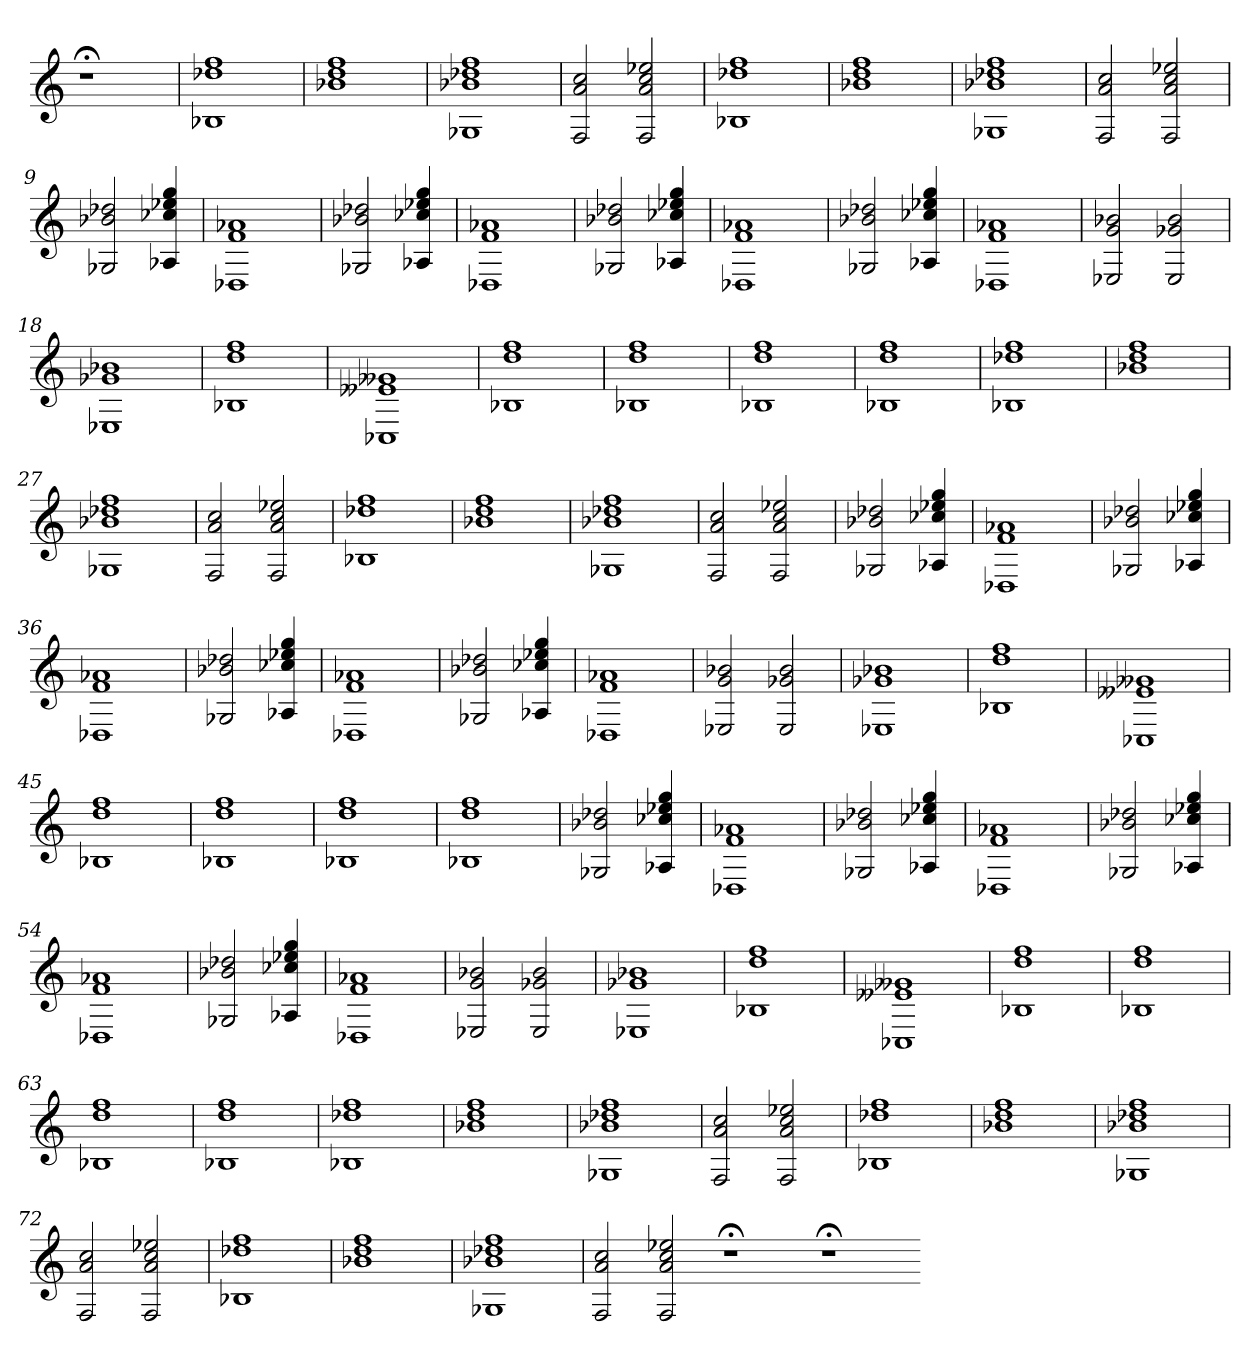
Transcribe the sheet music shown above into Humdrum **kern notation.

**kern
*part1
*staff1
=
1r;<
=1
1B-X 1dd-X 1ff
=2
1b-X 1dd 1ff
=3
1G-X 1b-X 1dd-X 1ff
=4
2F 2a 2cc
2F 2a 2cc 2ee-X
=5
1B-X 1dd-X 1ff
=6
1b-X 1dd 1ff
=7
1G-X 1b-X 1dd-X 1ff
=8
2F 2a 2cc
2F 2a 2cc 2ee-X
=9
2G-X 2b-X 2dd-X
4A-X 4cc-X 4ee-X 4gg
=10
1D-X 1f 1a-X
=11
2G-X 2b-X 2dd-X
4A-X 4cc-X 4ee-X 4gg
=12
1D-X 1f 1a-X
=13
2G-X 2b-X 2dd-X
4A-X 4cc-X 4ee-X 4gg
=14
1D-X 1f 1a-X
=15
2G-X 2b-X 2dd-X
4A-X 4cc-X 4ee-X 4gg
=16
1D-X 1f 1a-X
=17
2E-X 2g 2b-X
2E- 2g-X 2b-
=18
1E-X 1g-X 1b-X
=19
1B-X 1dd 1ff
=20
1C-X 1e--X 1g--X
=21
1B-X 1dd 1ff
=22
1B-X 1dd 1ff
=23
1B-X 1dd 1ff
=24
1B-X 1dd 1ff
=25
1B-X 1dd-X 1ff
=26
1b-X 1dd 1ff
=27
1G-X 1b-X 1dd-X 1ff
=28
2F 2a 2cc
2F 2a 2cc 2ee-X
=29
1B-X 1dd-X 1ff
=30
1b-X 1dd 1ff
=31
1G-X 1b-X 1dd-X 1ff
=32
2F 2a 2cc
2F 2a 2cc 2ee-X
=33
2G-X 2b-X 2dd-X
4A-X 4cc-X 4ee-X 4gg
=34
1D-X 1f 1a-X
=35
2G-X 2b-X 2dd-X
4A-X 4cc-X 4ee-X 4gg
=36
1D-X 1f 1a-X
=37
2G-X 2b-X 2dd-X
4A-X 4cc-X 4ee-X 4gg
=38
1D-X 1f 1a-X
=39
2G-X 2b-X 2dd-X
4A-X 4cc-X 4ee-X 4gg
=40
1D-X 1f 1a-X
=41
2E-X 2g 2b-X
2E- 2g-X 2b-
=42
1E-X 1g-X 1b-X
=43
1B-X 1dd 1ff
=44
1C-X 1e--X 1g--X
=45
1B-X 1dd 1ff
=46
1B-X 1dd 1ff
=47
1B-X 1dd 1ff
=48
1B-X 1dd 1ff
=49
2G-X 2b-X 2dd-X
4A-X 4cc-X 4ee-X 4gg
=50
1D-X 1f 1a-X
=51
2G-X 2b-X 2dd-X
4A-X 4cc-X 4ee-X 4gg
=52
1D-X 1f 1a-X
=53
2G-X 2b-X 2dd-X
4A-X 4cc-X 4ee-X 4gg
=54
1D-X 1f 1a-X
=55
2G-X 2b-X 2dd-X
4A-X 4cc-X 4ee-X 4gg
=56
1D-X 1f 1a-X
=57
2E-X 2g 2b-X
2E- 2g-X 2b-
=58
1E-X 1g-X 1b-X
=59
1B-X 1dd 1ff
=60
1C-X 1e--X 1g--X
=61
1B-X 1dd 1ff
=62
1B-X 1dd 1ff
=63
1B-X 1dd 1ff
=64
1B-X 1dd 1ff
=65
1B-X 1dd-X 1ff
=66
1b-X 1dd 1ff
=67
1G-X 1b-X 1dd-X 1ff
=68
2F 2a 2cc
2F 2a 2cc 2ee-X
=69
1B-X 1dd-X 1ff
=70
1b-X 1dd 1ff
=71
1G-X 1b-X 1dd-X 1ff
=72
2F 2a 2cc
2F 2a 2cc 2ee-X
=73
1B-X 1dd-X 1ff
=74
1b-X 1dd 1ff
=75
1G-X 1b-X 1dd-X 1ff
=76
2F 2a 2cc
2F 2a 2cc 2ee-X
1r;<
1r;<
=-
*-
